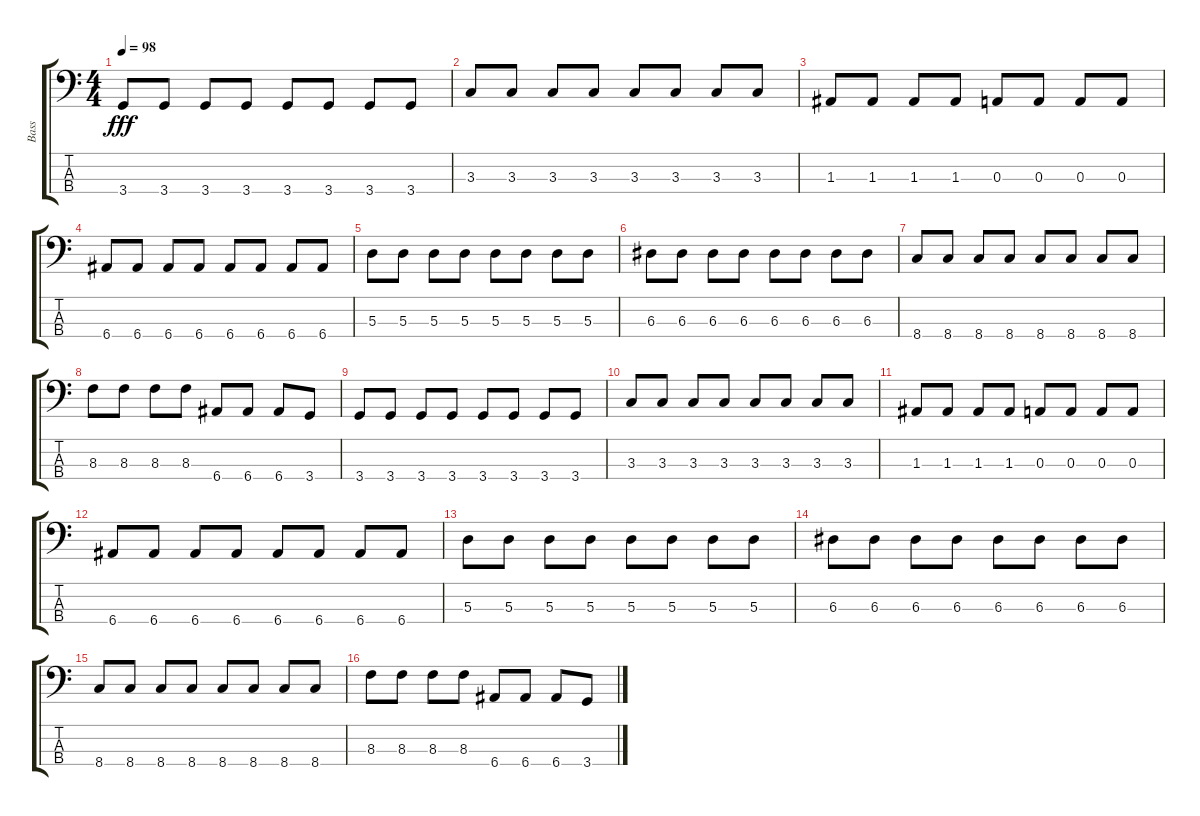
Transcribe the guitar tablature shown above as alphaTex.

\track ("Bass" "Bass") {instrument electricbassfinger}
\staff {score tabs}
\tuning (G2 D2 A1 E1) {hide}
\ts (4 4)
\tempo 98
\clef f4
\ks c
3.4.8{dy fff} 3.4.8 3.4.8 3.4.8 3.4.8 3.4.8 3.4.8 3.4.8 |
3.3.8 3.3.8 3.3.8 3.3.8 3.3.8 3.3.8 3.3.8 3.3.8 |
1.3.8 1.3.8 1.3.8 1.3.8 0.3.8 0.3.8 0.3.8 0.3.8 |
6.4.8 6.4.8 6.4.8 6.4.8 6.4.8 6.4.8 6.4.8 6.4.8 |
5.3.8 5.3.8 5.3.8 5.3.8 5.3.8 5.3.8 5.3.8 5.3.8 |
6.3.8 6.3.8 6.3.8 6.3.8 6.3.8 6.3.8 6.3.8 6.3.8 |
8.4.8 8.4.8 8.4.8 8.4.8 8.4.8 8.4.8 8.4.8 8.4.8 |
8.3.8 8.3.8 8.3.8 8.3.8 6.4.8 6.4.8 6.4.8 3.4.8 |
3.4.8 3.4.8 3.4.8 3.4.8 3.4.8 3.4.8 3.4.8 3.4.8 |
3.3.8 3.3.8 3.3.8 3.3.8 3.3.8 3.3.8 3.3.8 3.3.8 |
1.3.8 1.3.8 1.3.8 1.3.8 0.3.8 0.3.8 0.3.8 0.3.8 |
6.4.8 6.4.8 6.4.8 6.4.8 6.4.8 6.4.8 6.4.8 6.4.8 |
5.3.8 5.3.8 5.3.8 5.3.8 5.3.8 5.3.8 5.3.8 5.3.8 |
6.3.8 6.3.8 6.3.8 6.3.8 6.3.8 6.3.8 6.3.8 6.3.8 |
8.4.8 8.4.8 8.4.8 8.4.8 8.4.8 8.4.8 8.4.8 8.4.8 |
8.3.8 8.3.8 8.3.8 8.3.8 6.4.8 6.4.8 6.4.8 3.4.8
